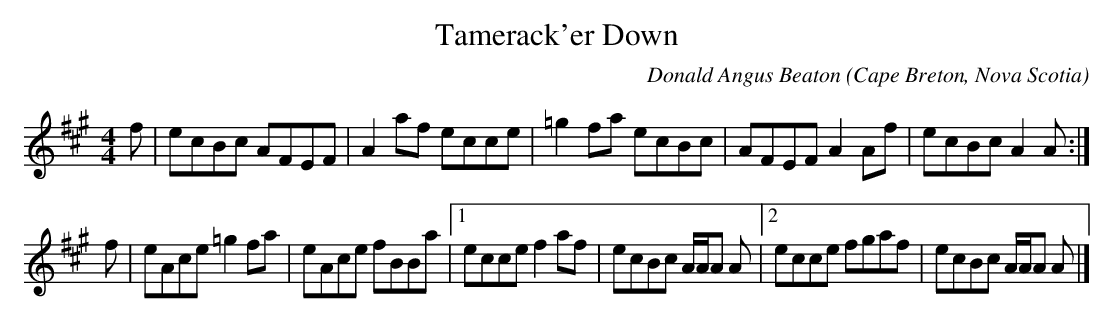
X:1
T:Tamerack'er Down
M:4/4
L:1/8
C:Donald Angus Beaton
O:Cape Breton, Nova Scotia
K:A
f| ecBc AFEF| A2 af ecce| =g2 fa ecBc| AFEF A2 Af| ecBc A2 A :|
f| eAce =g2 fa| eAce fBBa|1 ecce f2 af| ecBc A/2A/2A A|2 ecce fgaf| ecBc A/2A/2A A |]
